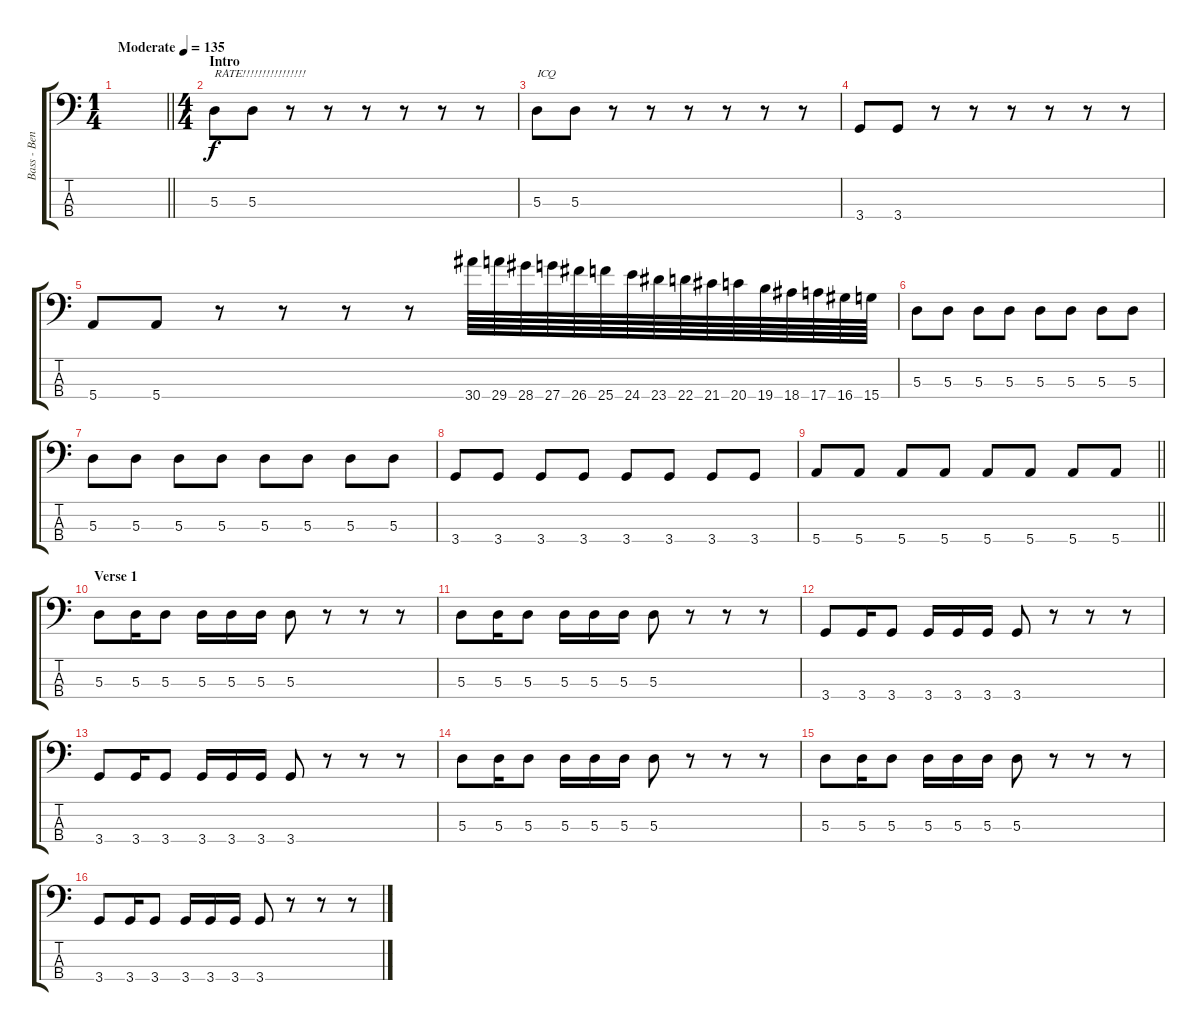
\track ("Bass - Ben Osmodson" "Bass - Ben") {instrument electricbassfinger}
\staff {score tabs}
\tuning (G2 D2 A1 E1) {hide}
\ts (1 4)
\tempo (135 "Moderate")
\clef f4
\barLineRight lightlight
\ks c
|
\ts (4 4)
\section ("" "Intro")
5.3.8{txt "RATE!!!!!!!!!!!!!!!!"} 5.3.8 r.8 r.8 r.8 r.8 r.8 r.8 |
5.3.8{txt "ICQ"} 5.3.8 r.8 r.8 r.8 r.8 r.8 r.8 |
3.4.8 3.4.8 r.8 r.8 r.8 r.8 r.8 r.8 |
5.4.8 5.4.8 r.8 r.8 r.8 r.8 30.4.64 29.4.64 28.4.64 27.4.64 26.4.64 25.4.64 24.4.64 23.4.64 22.4.64 21.4.64 20.4.64 19.4.64 18.4.64 17.4.64 16.4.64 15.4.64 |
5.3.8 5.3.8 5.3.8 5.3.8 5.3.8 5.3.8 5.3.8 5.3.8 |
5.3.8 5.3.8 5.3.8 5.3.8 5.3.8 5.3.8 5.3.8 5.3.8 |
3.4.8 3.4.8 3.4.8 3.4.8 3.4.8 3.4.8 3.4.8 3.4.8 |
\barLineRight lightlight
5.4.8 5.4.8 5.4.8 5.4.8 5.4.8 5.4.8 5.4.8 5.4.8 |
\section ("" "Verse 1")
5.3.8 5.3.16 5.3.8 5.3.16 5.3.16 5.3.16 5.3.8 r.8 r.8 r.8 |
5.3.8 5.3.16 5.3.8 5.3.16 5.3.16 5.3.16 5.3.8 r.8 r.8 r.8 |
3.4.8 3.4.16 3.4.8 3.4.16 3.4.16 3.4.16 3.4.8 r.8 r.8 r.8 |
3.4.8 3.4.16 3.4.8 3.4.16 3.4.16 3.4.16 3.4.8 r.8 r.8 r.8 |
5.3.8 5.3.16 5.3.8 5.3.16 5.3.16 5.3.16 5.3.8 r.8 r.8 r.8 |
5.3.8 5.3.16 5.3.8 5.3.16 5.3.16 5.3.16 5.3.8 r.8 r.8 r.8 |
3.4.8 3.4.16 3.4.8 3.4.16 3.4.16 3.4.16 3.4.8 r.8 r.8 r.8
